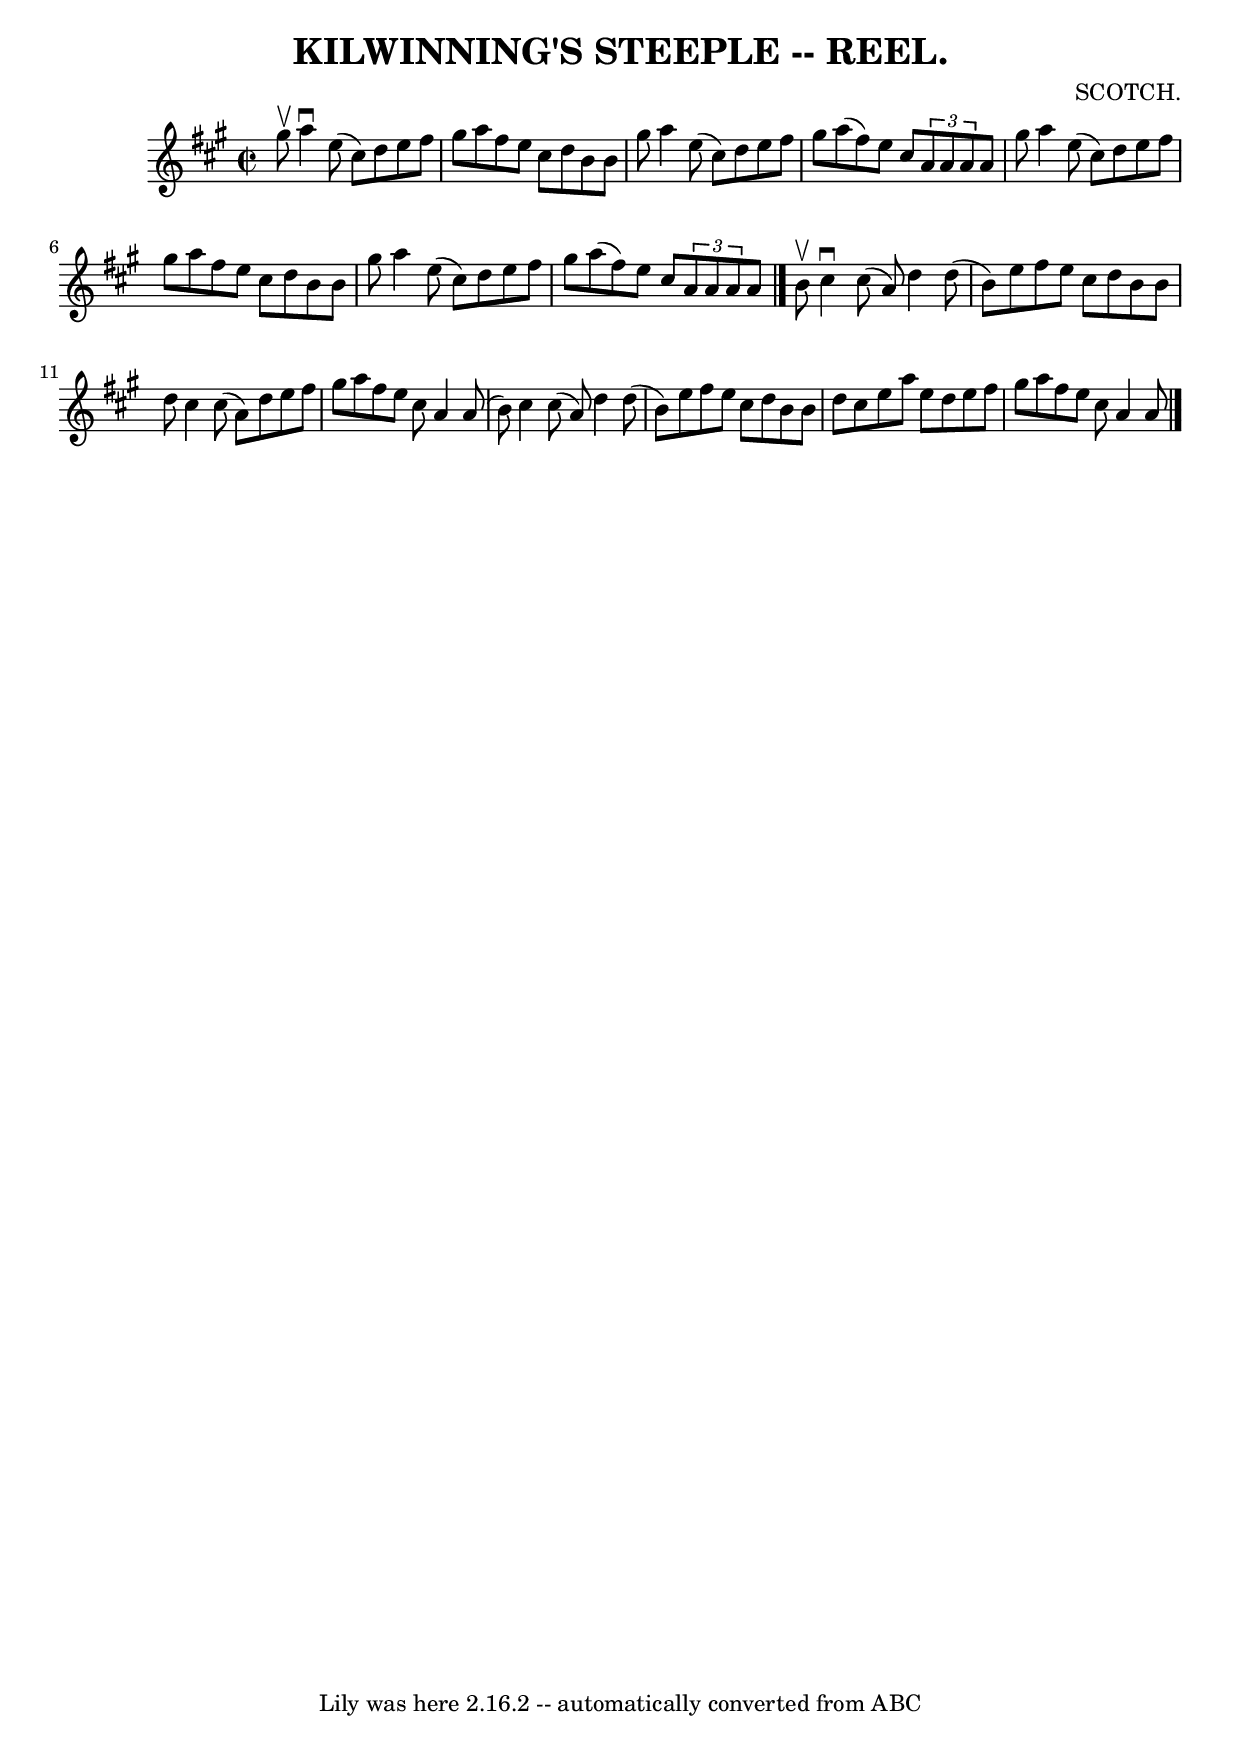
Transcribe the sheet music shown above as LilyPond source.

\version "2.7.40"
\include "Mammoth.ily"
\header {
	%% book = "Coles 43.3"
	composer = "SCOTCH."
	crossRefNumber = "1"
	footnotes = ""
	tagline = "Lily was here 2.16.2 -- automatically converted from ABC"
	title = "KILWINNING'S STEEPLE -- REEL."
}
voicedefault =  {


\override Staff.TimeSignature #'style = #'C
 \time 2/2 
\key a \major gis''8^\upbow |
 a''4^\downbow e''8 (
cis''8) d''8 e''8 fis''8 gis''8  |
 a''8 fis''8    
e''8 cis''8 d''8 b'8 b'8 gis''8  |
 a''4 e''8 (
cis''8) d''8 e''8 fis''8 gis''8  |
 a''8 (fis''8)   
e''8 cis''8    \times 2/3 { a'8 a'8 a'8  } a'8 gis''8  |
 
 a''4 e''8 (cis''8) d''8 e''8 fis''8 gis''8  |
   
a''8 fis''8 e''8 cis''8 d''8 b'8 b'8 gis''8  |
   
a''4 e''8 (cis''8) d''8 e''8 fis''8 gis''8  |
 a''8 
(fis''8) e''8 cis''8    \times 2/3 { a'8 a'8 a'8  } a'8  
\bar "|." b'8^\upbow |
 cis''4^\downbow cis''8 (a'8)   
d''4 d''8 (b'8) |
 e''8 fis''8 e''8 cis''8 d''8    
b'8 b'8 d''8  |
 cis''4 cis''8 (a'8) d''8 e''8    
fis''8 gis''8  |
 a''8 fis''8 e''8 cis''8 a'4 a'8 (
b'8) |
 cis''4 cis''8 (a'8) d''4 d''8 (b'8) 
|
 e''8 fis''8 e''8 cis''8 d''8 b'8 b'8 d''8  
|
 cis''8 e''8 a''8 e''8 d''8 e''8 fis''8 gis''8  
|
 a''8 fis''8 e''8 cis''8 a'4 a'8  \bar "|."   
}

\score{
    <<

	\context Staff="default"
	{
	    \voicedefault 
	}

    >>
	\layout {
	}
	\midi {}
}
